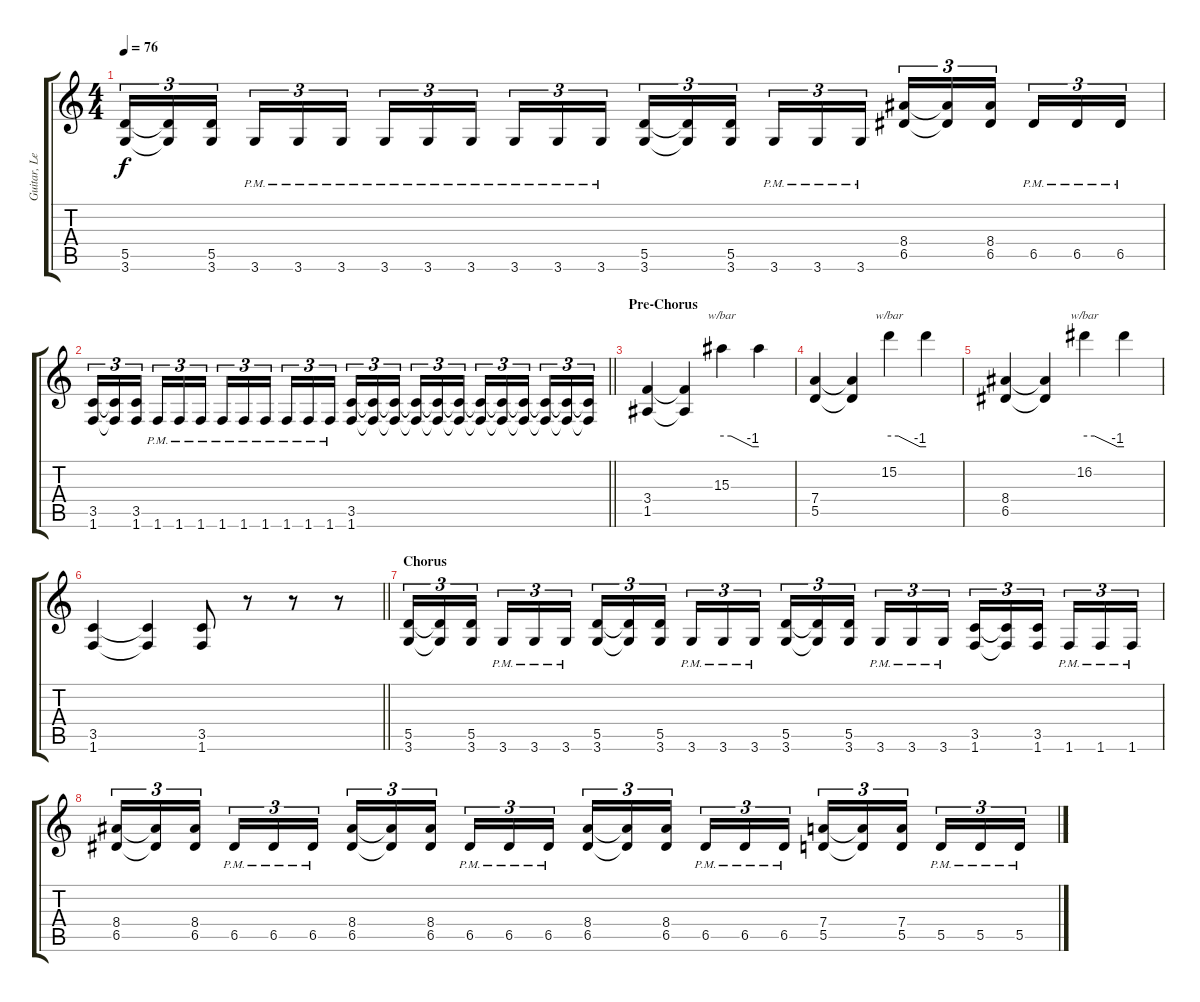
\track ("Guitar, Lead" "Guitar, Le") {instrument distortionguitar}
\staff {score tabs}
\tuning (E4 B3 G3 D3 A2 E2) {hide}
\ts (4 4)
\tempo 76
\clef g2
\ks c
(5.5 3.6).16{tu (3 2) dy f} (5.5{t} 3.6{t}).16{tu (3 2)} (5.5 3.6).16{tu (3 2) beam splitsecondary} 3.6{pm}.16{tu (3 2)} 3.6{pm}.16{tu (3 2)} 3.6{pm}.16{tu (3 2)} 3.6{pm}.16{tu (3 2)} 3.6{pm}.16{tu (3 2)} 3.6{pm}.16{tu (3 2) beam splitsecondary} 3.6{pm}.16{tu (3 2)} 3.6{pm}.16{tu (3 2)} 3.6{pm}.16{tu (3 2)} (5.5 3.6).16{tu (3 2)} (5.5{t} 3.6{t}).16{tu (3 2)} (5.5 3.6).16{tu (3 2) beam splitsecondary} 3.6{pm}.16{tu (3 2)} 3.6{pm}.16{tu (3 2)} 3.6{pm}.16{tu (3 2)} (8.4 6.5).16{tu (3 2)} (8.4{t} 6.5{t}).16{tu (3 2)} (8.4 6.5).16{tu (3 2) beam splitsecondary} 6.5{pm}.16{tu (3 2)} 6.5{pm}.16{tu (3 2)} 6.5{pm}.16{tu (3 2)} |
\barLineRight lightlight
(3.5 1.6).16{tu (3 2)} (3.5{t} 1.6{t}).16{tu (3 2)} (3.5 1.6).16{tu (3 2) beam splitsecondary} 1.6{pm}.16{tu (3 2)} 1.6{pm}.16{tu (3 2)} 1.6{pm}.16{tu (3 2)} 1.6{pm}.16{tu (3 2)} 1.6{pm}.16{tu (3 2)} 1.6{pm}.16{tu (3 2) beam splitsecondary} 1.6{pm}.16{tu (3 2)} 1.6{pm}.16{tu (3 2)} 1.6{pm}.16{tu (3 2)} (3.5 1.6).16{tu (3 2)} (3.5{t} 1.6{t}).16{tu (3 2)} (3.5{t} 1.6{t}).16{tu (3 2) beam splitsecondary} (3.5{t} 1.6{t}).16{tu (3 2)} (3.5{t} 1.6{t}).16{tu (3 2)} (3.5{t} 1.6{t}).16{tu (3 2)} (3.5{t} 1.6{t}).16{tu (3 2)} (3.5{t} 1.6{t}).16{tu (3 2)} (3.5{t} 1.6{t}).16{tu (3 2) beam splitsecondary} (3.5{t} 1.6{t}).16{tu (3 2)} (3.5{t} 1.6{t}).16{tu (3 2)} (3.5{t} 1.6{t}).16{tu (3 2)} |
\section ("" "Pre-Chorus")
(3.4 1.5).4 (3.4{t} 1.5{t}).4 15.3.4{tbe (custom default 0 0 15 0 50 -4 60 -4)} 15.3{t}.4 |
(7.4 5.5).4 (7.4{t} 5.5{t}).4 15.2.4{tbe (custom default 0 0 15 0 50 -4 60 -4)} 15.2{t}.4 |
(8.4 6.5).4 (8.4{t} 6.5{t}).4 16.2.4{tbe (custom default 0 0 15 0 50 -4 60 -4)} 16.2{t}.4 |
\barLineRight lightlight
(3.5 1.6).4 (3.5{t} 1.6{t}).4 (3.5 1.6).8 r.8 r.8 r.8 |
\section ("" "Chorus")
(5.5 3.6).16{tu (3 2)} (5.5{t} 3.6{t}).16{tu (3 2)} (5.5 3.6).16{tu (3 2) beam splitsecondary} 3.6{pm}.16{tu (3 2)} 3.6{pm}.16{tu (3 2)} 3.6{pm}.16{tu (3 2)} (5.5 3.6).16{tu (3 2)} (5.5{t} 3.6{t}).16{tu (3 2)} (5.5 3.6).16{tu (3 2) beam splitsecondary} 3.6{pm}.16{tu (3 2)} 3.6{pm}.16{tu (3 2)} 3.6{pm}.16{tu (3 2)} (5.5 3.6).16{tu (3 2)} (5.5{t} 3.6{t}).16{tu (3 2)} (5.5 3.6).16{tu (3 2) beam splitsecondary} 3.6{pm}.16{tu (3 2)} 3.6{pm}.16{tu (3 2)} 3.6{pm}.16{tu (3 2)} (3.5 1.6).16{tu (3 2)} (3.5{t} 1.6{t}).16{tu (3 2)} (3.5 1.6).16{tu (3 2) beam splitsecondary} 1.6{pm}.16{tu (3 2)} 1.6{pm}.16{tu (3 2)} 1.6{pm}.16{tu (3 2)} |
(8.4 6.5).16{tu (3 2)} (8.4{t} 6.5{t}).16{tu (3 2)} (8.4 6.5).16{tu (3 2) beam splitsecondary} 6.5{pm}.16{tu (3 2)} 6.5{pm}.16{tu (3 2)} 6.5{pm}.16{tu (3 2)} (8.4 6.5).16{tu (3 2)} (8.4{t} 6.5{t}).16{tu (3 2)} (8.4 6.5).16{tu (3 2) beam splitsecondary} 6.5{pm}.16{tu (3 2)} 6.5{pm}.16{tu (3 2)} 6.5{pm}.16{tu (3 2)} (8.4 6.5).16{tu (3 2)} (8.4{t} 6.5{t}).16{tu (3 2)} (8.4 6.5).16{tu (3 2) beam splitsecondary} 6.5{pm}.16{tu (3 2)} 6.5{pm}.16{tu (3 2)} 6.5{pm}.16{tu (3 2)} (7.4 5.5).16{tu (3 2)} (7.4{t} 5.5{t}).16{tu (3 2)} (7.4 5.5).16{tu (3 2) beam splitsecondary} 5.5{pm}.16{tu (3 2)} 5.5{pm}.16{tu (3 2)} 5.5{pm}.16{tu (3 2)}
